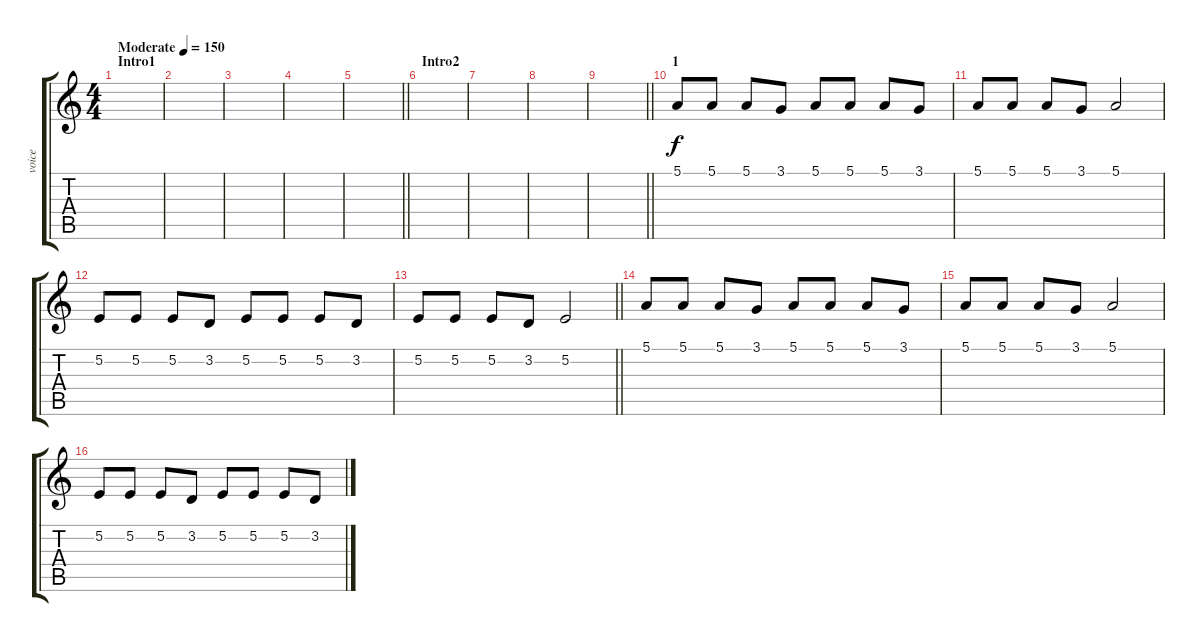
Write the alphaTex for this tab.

\track ("voice" "voice") {instrument honkytonkpiano}
\staff {score tabs}
\tuning (E4 B3 G3 D3 A2 E2) {hide}
\ts (4 4)
\section ("" "Intro1")
\tempo (150 "Moderate")
\clef g2
\ks c
|
|
|
|
\barLineRight lightlight
|
\section ("" "Intro2")
|
|
|
\barLineRight lightlight
|
\section ("" "1")
5.1.8 5.1.8 5.1.8 3.1.8 5.1.8 5.1.8 5.1.8 3.1.8 |
5.1.8 5.1.8 5.1.8 3.1.8 5.1.2 |
5.2.8 5.2.8 5.2.8 3.2.8 5.2.8 5.2.8 5.2.8 3.2.8 |
\barLineRight lightlight
5.2.8 5.2.8 5.2.8 3.2.8 5.2.2 |
5.1.8 5.1.8 5.1.8 3.1.8 5.1.8 5.1.8 5.1.8 3.1.8 |
5.1.8 5.1.8 5.1.8 3.1.8 5.1.2 |
5.2.8 5.2.8 5.2.8 3.2.8 5.2.8 5.2.8 5.2.8 3.2.8
